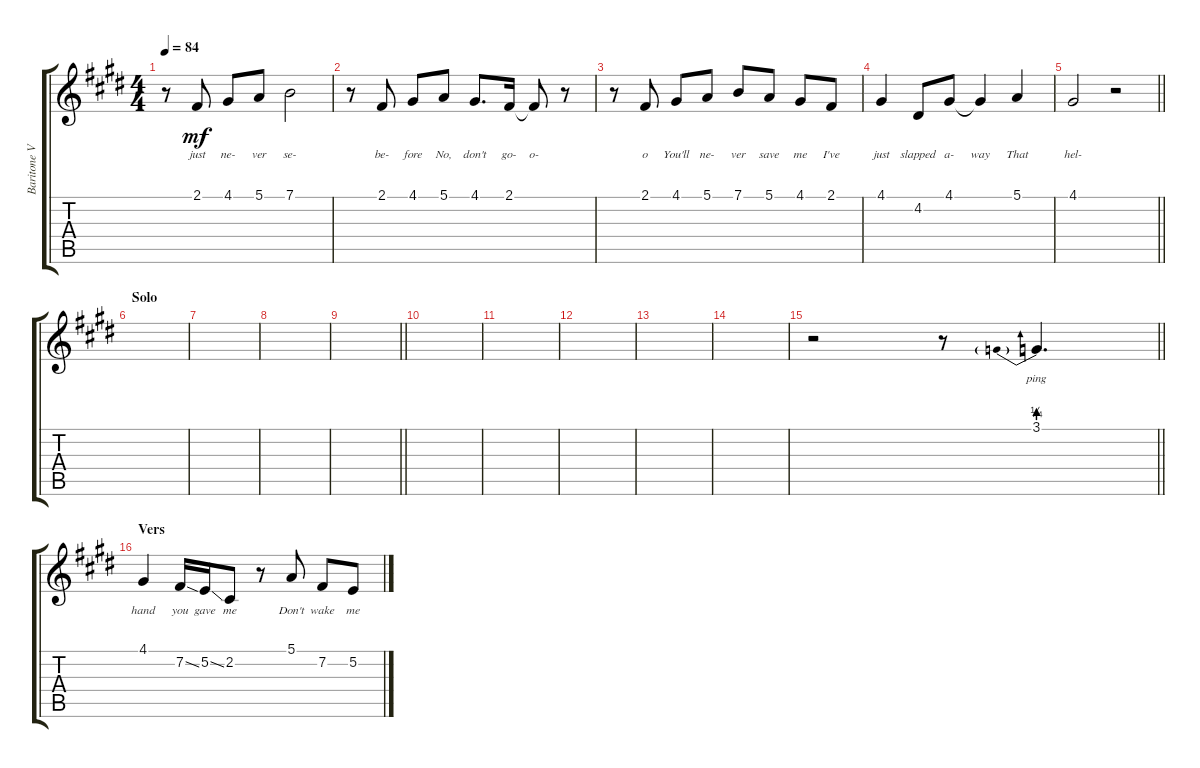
\track ("Baritone Voice" "Baritone V") {instrument voiceoohs}
\staff {score tabs}
\tuning (E4 B3 G3 D3 A2 E2) {hide}
\ts (4 4)
\tempo 84
\clef g2
\ks c#minor
r.8{dy mf} 2.1.8{lyrics (0 "just") lyrics (1 "") lyrics (2 "") lyrics (3 "") lyrics (4 "")} 4.1.8{lyrics (0 "ne-") lyrics (1 "") lyrics (2 "") lyrics (3 "") lyrics (4 "")} 5.1.8{lyrics (0 "ver") lyrics (1 "") lyrics (2 "") lyrics (3 "") lyrics (4 "")} 7.1.2{lyrics (0 "se-") lyrics (1 "") lyrics (2 "") lyrics (3 "") lyrics (4 "")} |
r.8 2.1.8{lyrics (0 "be-") lyrics (1 "") lyrics (2 "") lyrics (3 "") lyrics (4 "")} 4.1.8{lyrics (0 "fore") lyrics (1 "") lyrics (2 "") lyrics (3 "") lyrics (4 "")} 5.1.8{lyrics (0 "No,") lyrics (1 "") lyrics (2 "") lyrics (3 "") lyrics (4 "")} 4.1.8{d lyrics (0 "don't") lyrics (1 "") lyrics (2 "") lyrics (3 "") lyrics (4 "")} 2.1.16{lyrics (0 "go-") lyrics (1 "") lyrics (2 "") lyrics (3 "") lyrics (4 "")} 2.1{t}.8{lyrics (0 "o-") lyrics (1 "") lyrics (2 "") lyrics (3 "") lyrics (4 "")} r.8 |
r.8 2.1.8{lyrics (0 "o") lyrics (1 "") lyrics (2 "") lyrics (3 "") lyrics (4 "")} 4.1.8{lyrics (0 "You'll") lyrics (1 "") lyrics (2 "") lyrics (3 "") lyrics (4 "")} 5.1.8{lyrics (0 "ne-") lyrics (1 "") lyrics (2 "") lyrics (3 "") lyrics (4 "")} 7.1.8{lyrics (0 "ver") lyrics (1 "") lyrics (2 "") lyrics (3 "") lyrics (4 "")} 5.1.8{lyrics (0 "save") lyrics (1 "") lyrics (2 "") lyrics (3 "") lyrics (4 "")} 4.1.8{lyrics (0 "me") lyrics (1 "") lyrics (2 "") lyrics (3 "") lyrics (4 "")} 2.1.8{lyrics (0 "I've") lyrics (1 "") lyrics (2 "") lyrics (3 "") lyrics (4 "")} |
4.1.4{lyrics (0 "just") lyrics (1 "") lyrics (2 "") lyrics (3 "") lyrics (4 "")} 4.2.8{lyrics (0 "slapped") lyrics (1 "") lyrics (2 "") lyrics (3 "") lyrics (4 "")} 4.1.8{lyrics (0 "a-") lyrics (1 "") lyrics (2 "") lyrics (3 "") lyrics (4 "")} 4.1{t}.4{lyrics (0 "way") lyrics (1 "") lyrics (2 "") lyrics (3 "") lyrics (4 "")} 5.1.4{lyrics (0 "That") lyrics (1 "") lyrics (2 "") lyrics (3 "") lyrics (4 "")} |
\barLineRight lightlight
4.1.2{lyrics (0 "hel-") lyrics (1 "") lyrics (2 "") lyrics (3 "") lyrics (4 "")} r.2 |
\section ("" "Solo")
|
|
|
\barLineRight lightlight
|
|
|
|
|
|
\barLineRight lightlight
r.2 r.8 3.1{be (prebend 0 1 60 1)}.4{d lyrics (0 "ping") lyrics (1 "") lyrics (2 "") lyrics (3 "") lyrics (4 "")} |
\section ("" "Vers")
4.1.4{lyrics (0 "hand") lyrics (1 "") lyrics (2 "") lyrics (3 "") lyrics (4 "")} 7.2{ss}.16{lyrics (0 "you") lyrics (1 "") lyrics (2 "") lyrics (3 "") lyrics (4 "")} 5.2{ss}.16{lyrics (0 "gave") lyrics (1 "") lyrics (2 "") lyrics (3 "") lyrics (4 "")} 2.2.8{lyrics (0 "me") lyrics (1 "") lyrics (2 "") lyrics (3 "") lyrics (4 "")} r.8 5.1.8{lyrics (0 "Don't") lyrics (1 "") lyrics (2 "") lyrics (3 "") lyrics (4 "")} 7.2.8{lyrics (0 "wake") lyrics (1 "") lyrics (2 "") lyrics (3 "") lyrics (4 "")} 5.2.8{lyrics (0 "me") lyrics (1 "") lyrics (2 "") lyrics (3 "") lyrics (4 "")}
